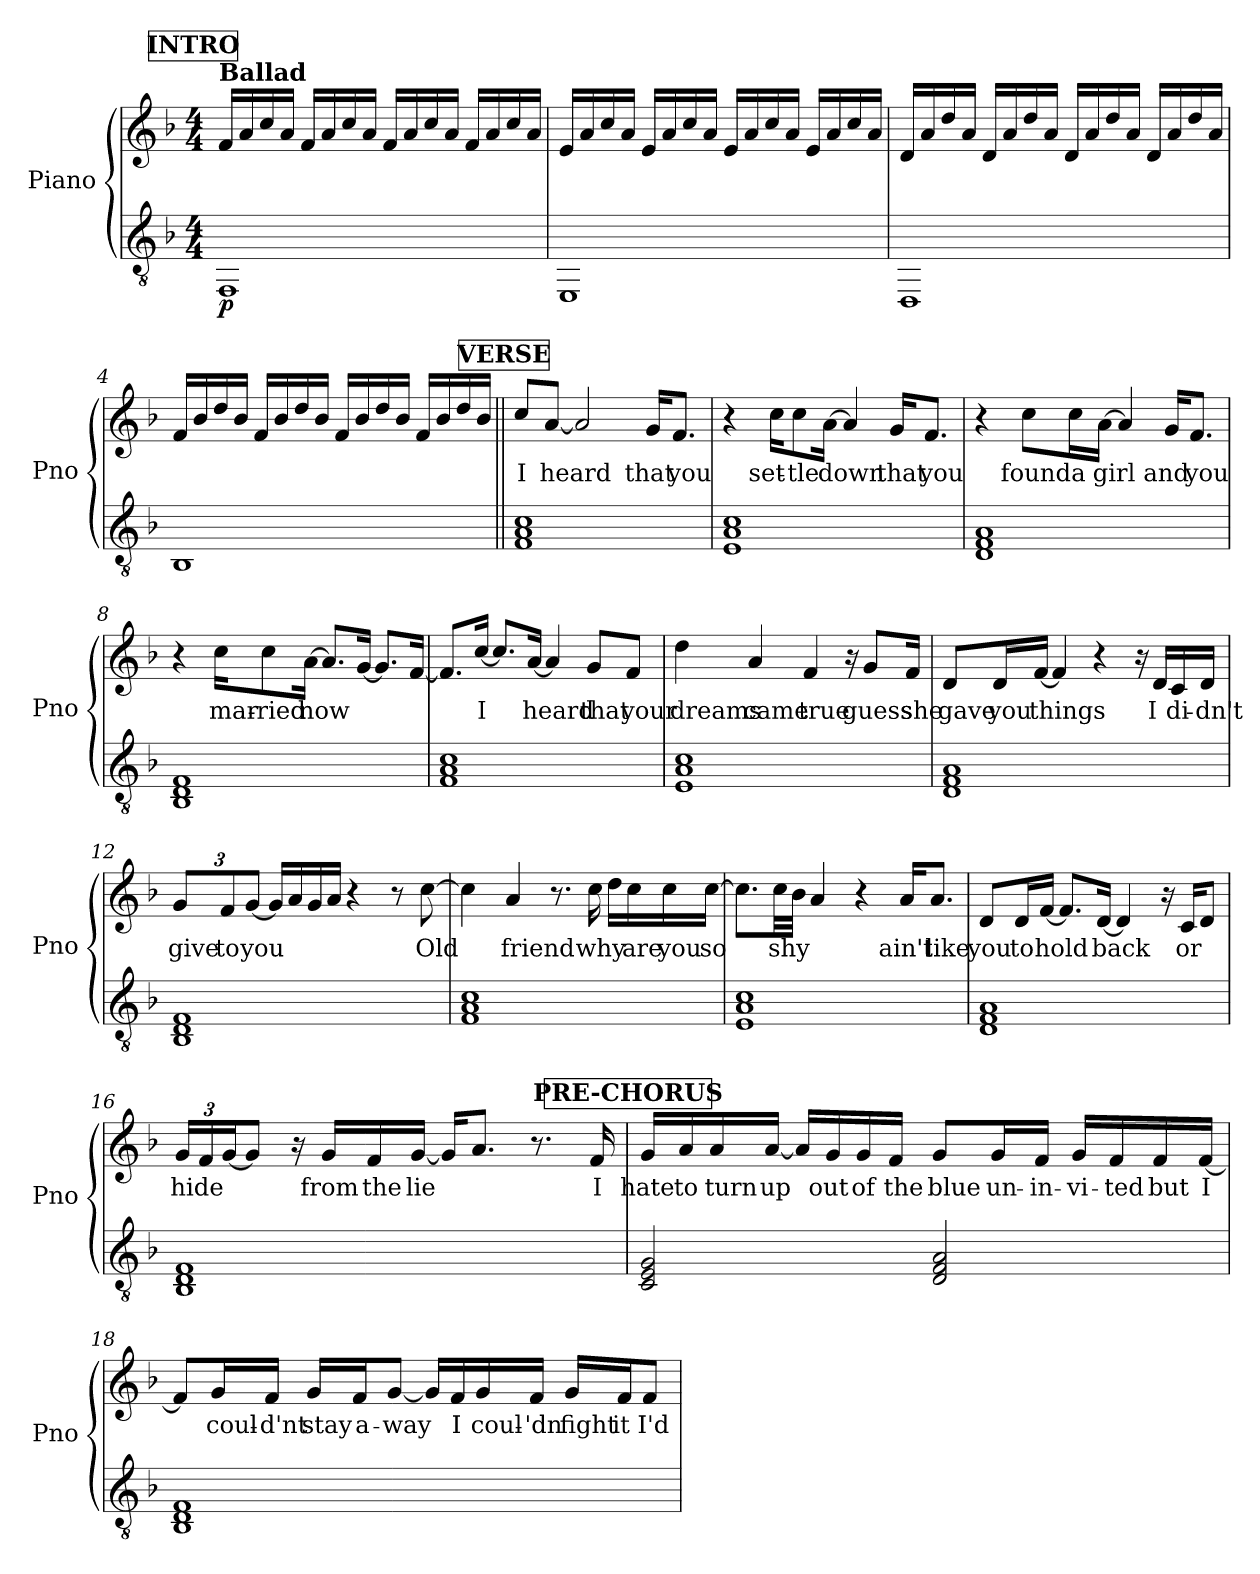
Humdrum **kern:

**kern	**dynam	**kern	**text
*part2	*part2	*part1	*part1
*staff2	*staff2	*staff1	*staff1
*I"Piano	*	*I"Piano	*
*I'Pno	*	*I'Pno	*
*clefGv2	*	*clefG2	*
*k[b-]	*	*k[b-]	*
*M4/4	*	*M4/4	*
*MM67	*	*MM67	*
!!LO:REH:place=s1:a:B:fs=14:t=INTRO
=1	=1	=1	=1
!	!	!LO:TX:a:B:t=Ballad	!
!	!LO:DY:b	!	!
1FF	p	16f/LL	.
.	.	16a/	.
.	.	16cc/	.
.	.	16a/JJ	.
.	.	16f/LL	.
.	.	16a/	.
.	.	16cc/	.
.	.	16a/JJ	.
.	.	16f/LL	.
.	.	16a/	.
.	.	16cc/	.
.	.	16a/JJ	.
.	.	16f/LL	.
.	.	16a/	.
.	.	16cc/	.
.	.	16a/JJ	.
=2	=2	=2	=2
1EE	.	16e/LL	.
.	.	16a/	.
.	.	16cc/	.
.	.	16a/JJ	.
.	.	16e/LL	.
.	.	16a/	.
.	.	16cc/	.
.	.	16a/JJ	.
.	.	16e/LL	.
.	.	16a/	.
.	.	16cc/	.
.	.	16a/JJ	.
.	.	16e/LL	.
.	.	16a/	.
.	.	16cc/	.
.	.	16a/JJ	.
!!LO:LB:g=z
=3	=3	=3	=3
1DD	.	16d/LL	.
.	.	16a/	.
.	.	16dd/	.
.	.	16a/JJ	.
.	.	16d/LL	.
.	.	16a/	.
.	.	16dd/	.
.	.	16a/JJ	.
.	.	16d/LL	.
.	.	16a/	.
.	.	16dd/	.
.	.	16a/JJ	.
.	.	16d/LL	.
.	.	16a/	.
.	.	16dd/	.
.	.	16a/JJ	.
=4	=4	=4	=4
1BB-	.	16f/LL	.
.	.	16b-/	.
.	.	16dd/	.
.	.	16b-/JJ	.
.	.	16f/LL	.
.	.	16b-/	.
.	.	16dd/	.
.	.	16b-/JJ	.
.	.	16f/LL	.
.	.	16b-/	.
.	.	16dd/	.
.	.	16b-/JJ	.
.	.	16f/LL	.
.	.	16b-/	.
.	.	16dd/	.
.	.	16b-/JJ	.
!!LO:LB:g=z
!!LO:REH:place=s1:a:B:fs=14:t=VERSE
=5||	=5||	=5||	=5||
!	!	!	!LO:LY:b
1F 1A 1c	.	8cc/L	I
!	!	!	!LO:LY:b
.	.	[8a/J	heard
.	.	2a/]	.
!	!	!	!LO:LY:b
.	.	16g/KL	that
!	!	!	!LO:LY:b
.	.	8.f/J	you
=6	=6	=6	=6
1E 1A 1c	.	4r	.
!	!	!	!LO:LY:b
.	.	16cc\KL	set-
!	!	!	!LO:LY:b
.	.	8cc\	-tle
!	!	!	!LO:LY:b
.	.	[16a\Jk	down
.	.	4a/]	.
!	!	!	!LO:LY:b
.	.	16g/KL	that
!	!	!	!LO:LY:b
.	.	8.f/J	you
=7	=7	=7	=7
1D 1F 1A	.	4r	.
!	!	!	!LO:LY:b
.	.	8cc\L	found
!	!	!	!LO:LY:b
.	.	16cc\L	a
!	!	!	!LO:LY:b
.	.	[16a\JJ	girl
.	.	4a/]	.
!	!	!	!LO:LY:b
.	.	16g/KL	and
!	!	!	!LO:LY:b
.	.	8.f/J	you
=8	=8	=8	=8
1BB- 1D 1F	.	4r	.
!	!	!	!LO:LY:b
.	.	16cc\KL	mar-
!	!	!	!LO:LY:b
.	.	8cc\	-ried
!	!	!	!LO:LY:b
.	.	[16a\Jk	now
.	.	8.a/L]	.
.	.	[16g/Jk	.
.	.	8.g/L]	.
.	.	[16f/Jk	.
!!LO:LB:g=z
=9	=9	=9	=9
1F 1A 1c	.	8.f/L]	.
!	!	!	!LO:LY:b
.	.	[16cc/Jk	I
.	.	8.cc/L]	.
!	!	!	!LO:LY:b
.	.	[16a/Jk	heard
.	.	4a/]	.
!	!	!	!LO:LY:b
.	.	8g/L	that
!	!	!	!LO:LY:b
.	.	8f/J	your
=10	=10	=10	=10
!	!	!	!LO:LY:b
1E 1A 1c	.	4dd\	dreams
!	!	!	!LO:LY:b
.	.	4a/	came
!	!	!	!LO:LY:b
.	.	4f/	true
.	.	16r	.
!	!	!	!LO:LY:b
.	.	8g/L	guess
!	!	!	!LO:LY:b
.	.	16f/Jk	she
=11	=11	=11	=11
!	!	!	!LO:LY:b
1D 1F 1A	.	8d/L	gave
!	!	!	!LO:LY:b
.	.	16d/L	you
!	!	!	!LO:LY:b
.	.	[16f/JJ	things
.	.	4f/]	.
.	.	4r	.
.	.	16r	.
!	!	!	!LO:LY:b
.	.	16d/LL	I
!	!	!	!LO:LY:b
.	.	16c/	di-
!	!	!	!LO:LY:b
.	.	16d/JJ	-dn't
!!LO:LB:g=z
=12	=12	=12	=12
*	*	*Xbrackettup	*
!	!	!	!LO:LY:b
1BB- 1D 1F	.	12g/L	give
!	!	!	!LO:LY:b
.	.	12f/	to
!	!	!	!LO:LY:b
.	.	[12g/J	you
.	.	16g/LL]	.
.	.	16a/	.
.	.	16g/	.
.	.	16a/JJ	.
.	.	4r	.
.	.	8r	.
!	!	!	!LO:LY:b
.	.	[8cc\	Old
=13	=13	=13	=13
1F 1A 1c	.	4cc\]	.
!	!	!	!LO:LY:b
.	.	4a/	friend
.	.	8.r	.
!	!	!	!LO:LY:b
.	.	16cc\	why
.	.	16dd\LL	.
!	!	!	!LO:LY:b
.	.	16cc\	are
!	!	!	!LO:LY:b
.	.	16cc\	you
!	!	!	!LO:LY:b
.	.	[16cc\JJ	so
=14	=14	=14	=14
1E 1A 1c	.	8.cc\L]	.
!	!	!	!LO:LY:b
.	.	32cc\LL	shy
.	.	32b-\JJJ	.
.	.	4a/	.
.	.	4r	.
!	!	!	!LO:LY:b
.	.	16a/KL	ain't
!	!	!	!LO:LY:b
.	.	8.a/J	like
=15	=15	=15	=15
!	!	!	!LO:LY:b
1D 1F 1A	.	8d/L	you
!	!	!	!LO:LY:b
.	.	16d/L	to
!	!	!	!LO:LY:b
.	.	[16f/JJ	hold
.	.	8.f/L]	.
!	!	!	!LO:LY:b
.	.	[16d/Jk	back
.	.	4d/]	.
.	.	16r	.
!	!	!	!LO:LY:b
.	.	16c/KL	or
.	.	8d/J	.
!!LO:LB:g=z
=16	=16	=16	=16
!	!	!	!LO:LY:b
1BB- 1D 1F	.	24g/LL	hide
.	.	24f/	.
.	.	[24g/J	.
.	.	8g/J]	.
.	.	16r	.
!	!	!	!LO:LY:b
.	.	16g/LL	from
!	!	!	!LO:LY:b
.	.	16f/	the
!	!	!	!LO:LY:b
.	.	[16g/JJ	lie
.	.	16g/KL]	.
.	.	8.a/J	.
.	.	8.r	.
!	!	!	!LO:LY:b
.	.	16f/	I
!!LO:LB:g=z
!!LO:REH:place=s1:a:B:fs=14:t=PRE-CHORUS
=17	=17	=17	=17
!	!	!	!LO:LY:b
2C/ 2E/ 2G/	.	16g/LL	hate
!	!	!	!LO:LY:b
.	.	16a/	to
!	!	!	!LO:LY:b
.	.	16a/	turn
!	!	!	!LO:LY:b
.	.	[16a/JJ	up
.	.	16a/LL]	.
!	!	!	!LO:LY:b
.	.	16g/	out
!	!	!	!LO:LY:b
.	.	16g/	of
!	!	!	!LO:LY:b
.	.	16f/JJ	the
!	!	!	!LO:LY:b
2D/ 2F/ 2A/	.	8g/L	blue
!	!	!	!LO:LY:b
.	.	16g/L	un-
!	!	!	!LO:LY:b
.	.	16f/JJ	-in-
!	!	!	!LO:LY:b
.	.	16g/LL	-vi-
!	!	!	!LO:LY:b
.	.	16f/	-ted
!	!	!	!LO:LY:b
.	.	16f/	but
!	!	!	!LO:LY:b
.	.	[16f/JJ	I
=18	=18	=18	=18
1BB- 1D 1F	.	8f/L]	.
!	!	!	!LO:LY:b
.	.	16g/L	coul-
!	!	!	!LO:LY:b
.	.	16f/JJ	-d'nt
!	!	!	!LO:LY:b
.	.	16g/LL	stay
!	!	!	!LO:LY:b
.	.	16f/J	a-
!	!	!	!LO:LY:b
.	.	[8g/J	-way
.	.	16g/LL]	.
!	!	!	!LO:LY:b
.	.	16f/	I
!	!	!	!LO:LY:b
.	.	16g/	coul-
!	!	!	!LO:LY:b
.	.	16f/JJ	-'dn
!	!	!	!LO:LY:b
.	.	16g/LL	fight
!	!	!	!LO:LY:b
.	.	16f/J	it
!	!	!	!LO:LY:b
.	.	8f/J	I'd
=	=	=	=
*-	*-	*-	*-
